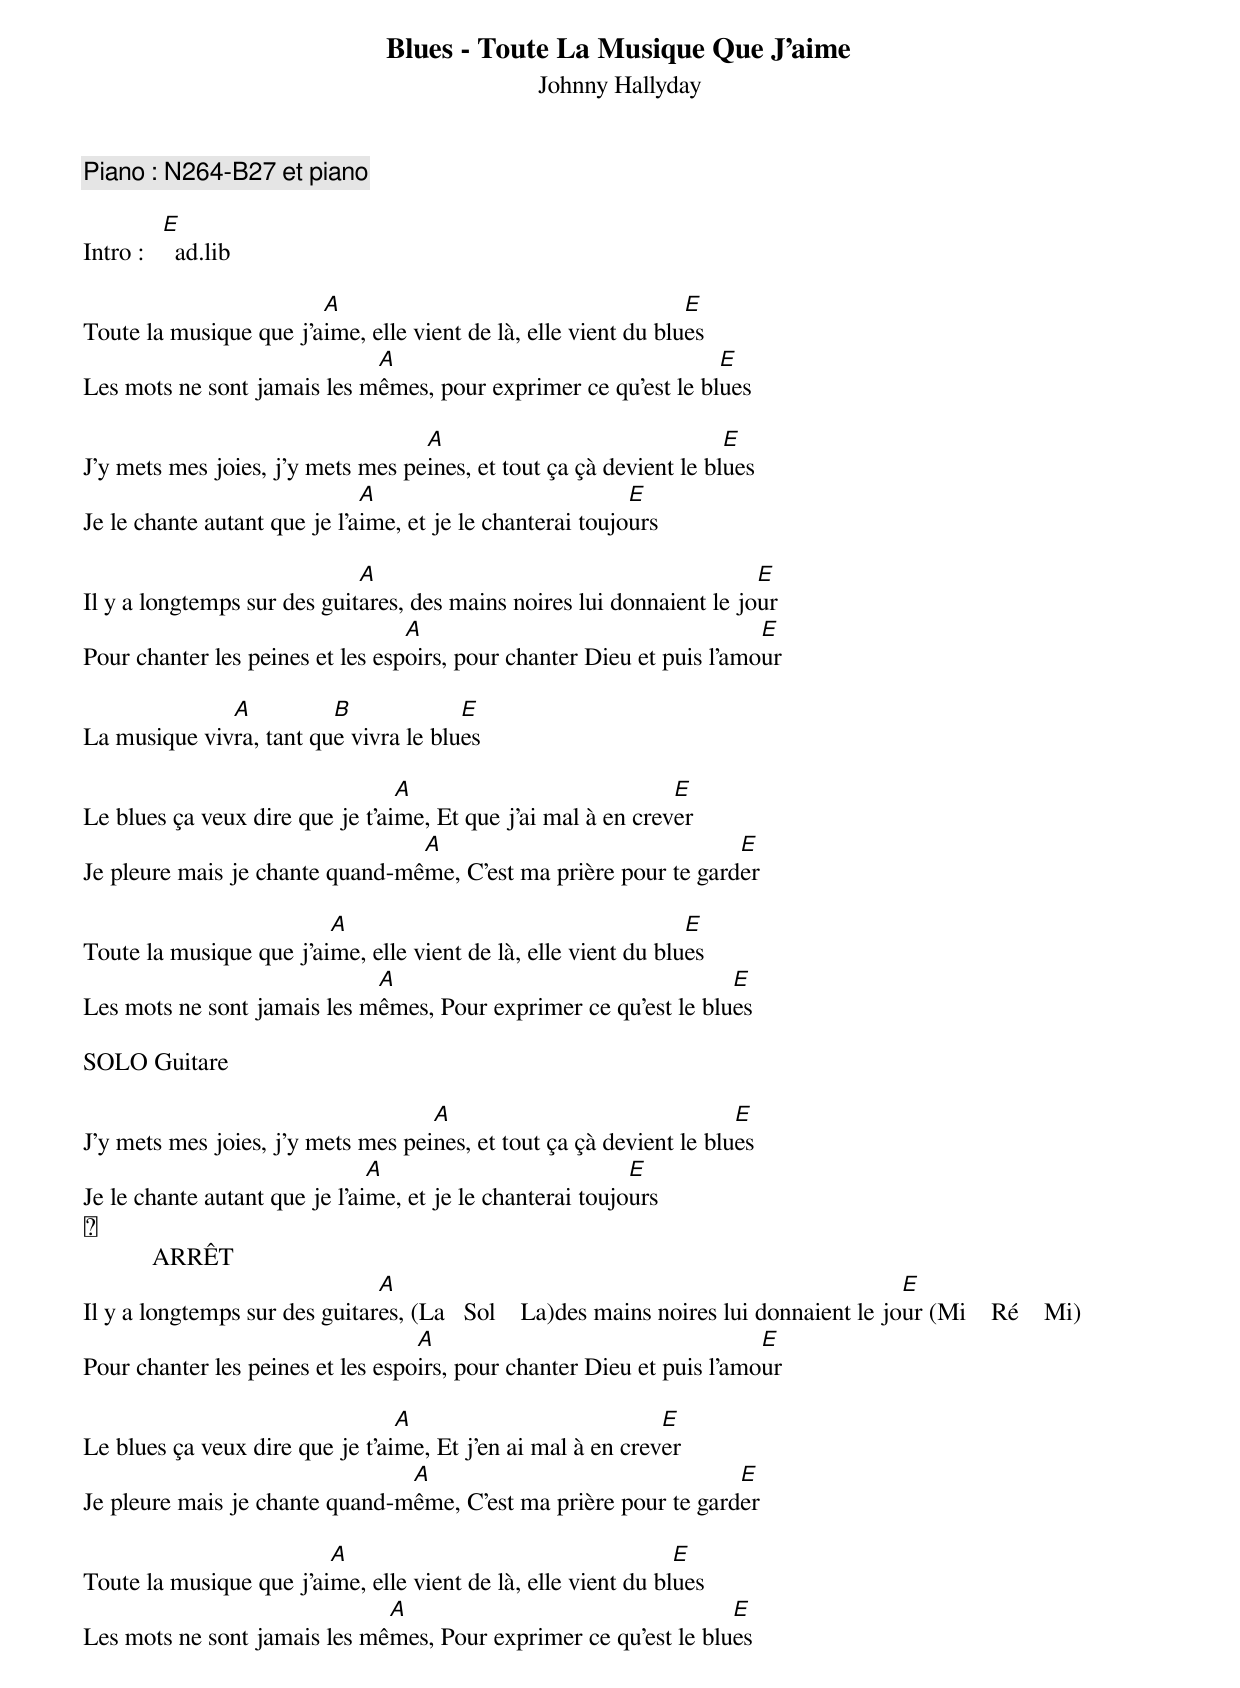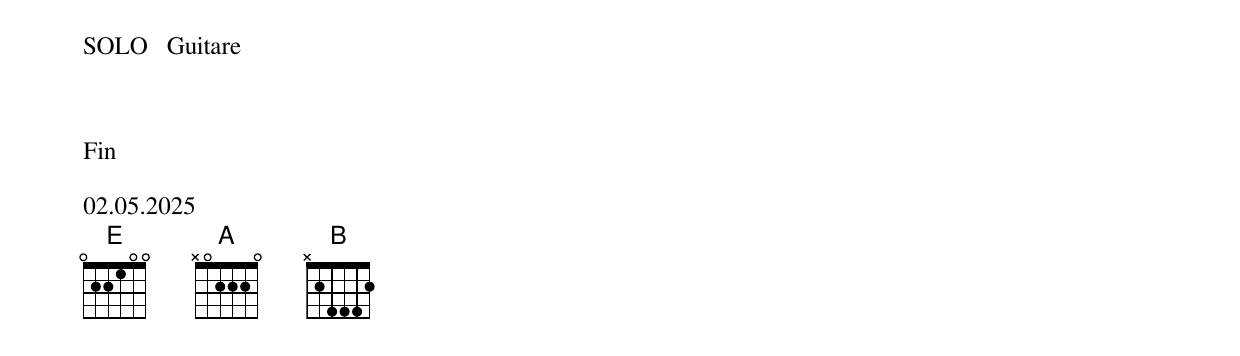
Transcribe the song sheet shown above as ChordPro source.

{title: Blues - Toute La Musique Que J'aime}
{subtitle: Johnny Hallyday }
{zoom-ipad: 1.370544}
{c:Piano : N264-B27 et piano}

Intro :   [E]  ad.lib

Toute la musique que j’a[A]ime, elle vient de là, elle vient du blu[E]es
Les mots ne sont jamais les m[A]êmes, pour exprimer ce qu’est le bl[E]ues

J’y mets mes joies, j’y mets mes pe[A]ines, et tout ça çà devient le bl[E]ues
Je le chante autant que je l’a[A]ime, et je le chanterai toujo[E]urs

Il y a longtemps sur des guit[A]ares, des mains noires lui donnaient le jo[E]ur
Pour chanter les peines et les esp[A]oirs, pour chanter Dieu et puis l’amo[E]ur

La musique viv[A]ra, tant qu[B]e vivra le blu[E]es

Le blues ça veux dire que je t’ai[A]me, Et que j’ai mal à en crev[E]er
Je pleure mais je chante quand-mê[A]me, C’est ma prière pour te gard[E]er

Toute la musique que j’ai[A]me, elle vient de là, elle vient du blu[E]es
Les mots ne sont jamais les m[A]êmes, Pour exprimer ce qu’est le blu[E]es

SOLO Guitare

J’y mets mes joies, j’y mets mes pei[A]nes, et tout ça çà devient le blu[E]es
Je le chante autant que je l’ai[A]me, et je le chanterai toujo[E]urs

           ARRÊT
Il y a longtemps sur des guitar[A]es, (La   Sol    La)des mains noires lui donnaient le jo[E]ur (Mi    Ré    Mi)
Pour chanter les peines et les espo[A]irs, pour chanter Dieu et puis l’amo[E]ur

Le blues ça veux dire que je t’ai[A]me, Et j’en ai mal à en crev[E]er
Je pleure mais je chante quand-m[A]ême, C’est ma prière pour te gard[E]er

Toute la musique que j’ai[A]me, elle vient de là, elle vient du bl[E]ues
Les mots ne sont jamais les mê[A]mes, Pour exprimer ce qu’est le blu[E]es

SOLO   Guitare



Fin

02.05.2025
